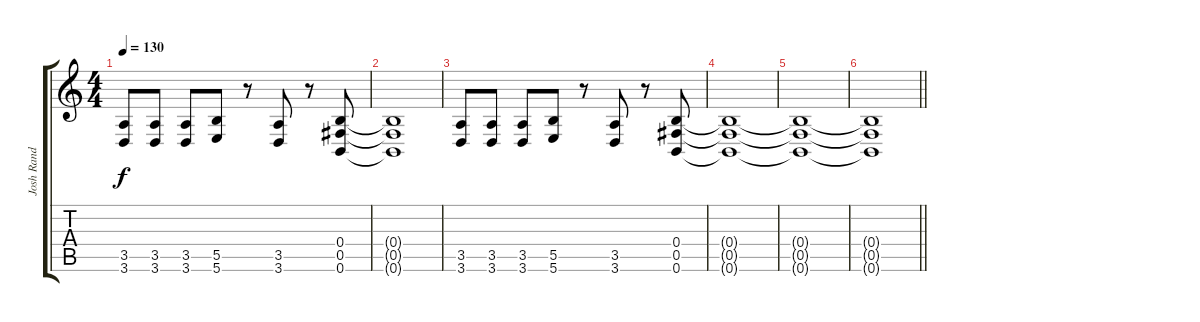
\track ("Josh Rand" "Josh Rand") {instrument distortionguitar}
\staff {score tabs}
\tuning (Db4 Ab3 E3 B2 Gb2 B1) {hide}
\ts (4 4)
\tempo 130
\clef g2
\ks c
(3.5 3.6).8{dy f} (3.5 3.6).8 (3.5 3.6).8 (5.5 5.6).8 r.8 (3.5 3.6).8 r.8 (0.4 0.5 0.6).8 |
(0.4{t} 0.5{t} 0.6{t}).1 |
(3.5 3.6).8 (3.5 3.6).8 (3.5 3.6).8 (5.5 5.6).8 r.8 (3.5 3.6).8 r.8 (0.4 0.5 0.6).8{volume 4} |
(0.4{t} 0.5{t} 0.6{t}).1 |
(0.4{t} 0.5{t} 0.6{t}).1 |
\barLineRight lightlight
(0.4{t} 0.5{t} 0.6{t}).1
